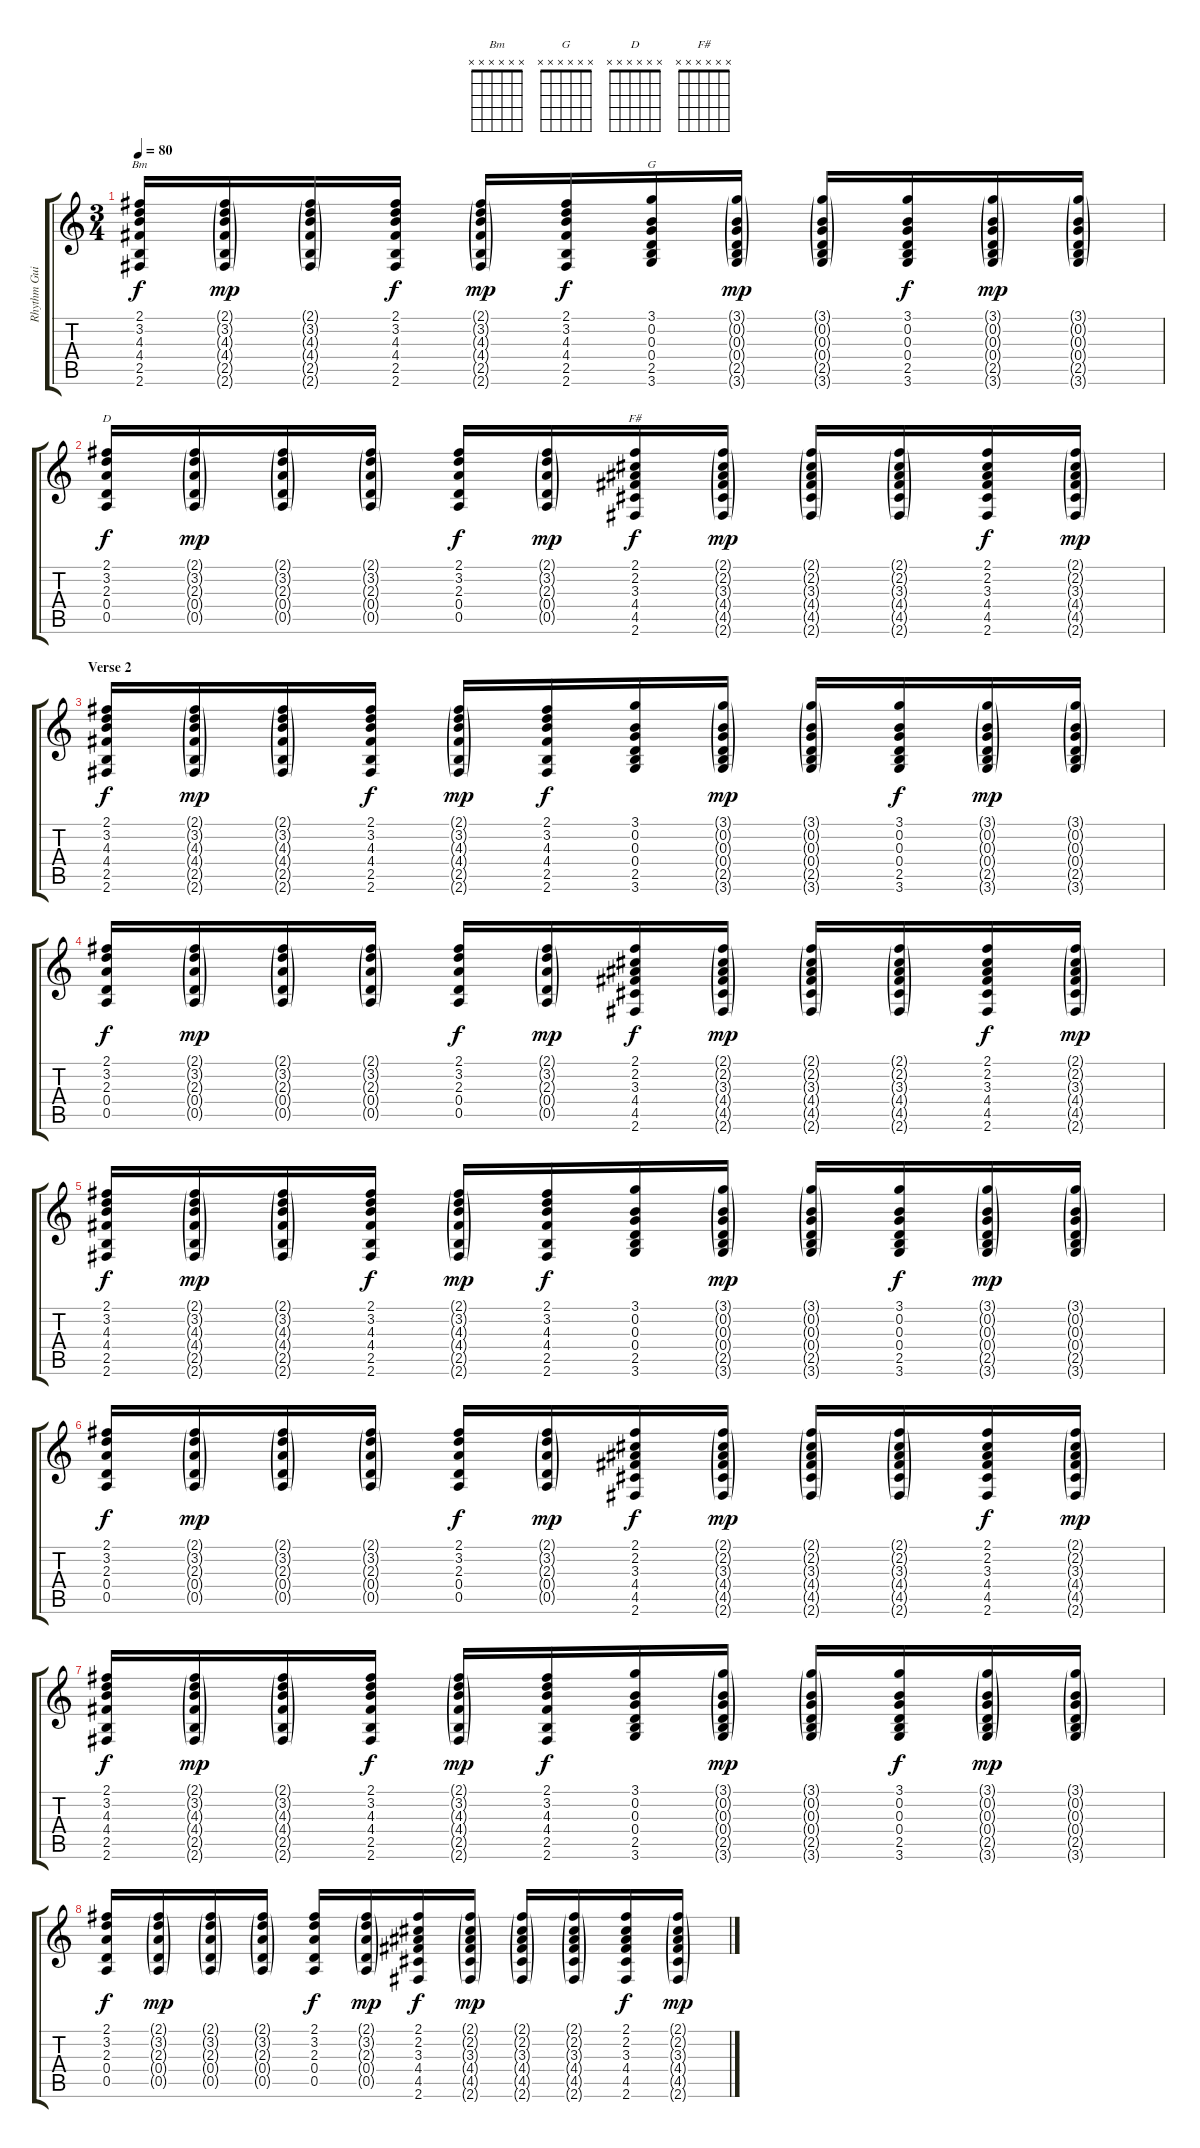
\track ("Rhythm Guitar" "Rhythm Gui") {instrument acousticguitarnylon}
\staff {score tabs}
\tuning (E4 B3 G3 D3 A2 E2) {hide}
\chord ("Bm" x x x x x x)
\chord ("G" x x x x x x)
\chord ("D" x x x x x x)
\chord ("F#" x x x x x x)
\ts (3 4)
\tempo 80
\clef g2
\ks c
(2.1 3.2 4.3 4.4 2.5 2.6).16{ch "Bm" dy f} (2.1{g} 3.2{g} 4.3{g} 4.4{g} 2.5{g} 2.6{g}).16{dy mp} (2.1{g} 3.2{g} 4.3{g} 4.4{g} 2.5{g} 2.6{g}).16 (2.1 3.2 4.3 4.4 2.5 2.6).16{dy f} (2.1{g} 3.2{g} 4.3{g} 4.4{g} 2.5{g} 2.6{g}).16{dy mp} (2.1 3.2 4.3 4.4 2.5 2.6).16{dy f} (3.1 0.2 0.3 0.4 2.5 3.6).16{ch "G"} (3.1{g} 0.2{g} 0.3{g} 0.4{g} 2.5{g} 3.6{g}).16{dy mp} (3.1{g} 0.2{g} 0.3{g} 0.4{g} 2.5{g} 3.6{g}).16 (3.1 0.2 0.3 0.4 2.5 3.6).16{dy f} (3.1{g} 0.2{g} 0.3{g} 0.4{g} 2.5{g} 3.6{g}).16{dy mp} (3.1{g} 0.2{g} 0.3{g} 0.4{g} 2.5{g} 3.6{g}).16 |
(2.1 3.2 2.3 0.4 0.5).16{ch "D" dy f} (2.1{g} 3.2{g} 2.3{g} 0.4{g} 0.5{g}).16{dy mp} (2.1{g} 3.2{g} 2.3{g} 0.4{g} 0.5{g}).16 (2.1{g} 3.2{g} 2.3{g} 0.4{g} 0.5{g}).16 (2.1 3.2 2.3 0.4 0.5).16{dy f} (2.1{g} 3.2{g} 2.3{g} 0.4{g} 0.5{g}).16{dy mp} (2.1 2.2 3.3 4.4 4.5 2.6).16{ch "F#" dy f} (2.1{g} 2.2{g} 3.3{g} 4.4{g} 4.5{g} 2.6{g}).16{dy mp} (2.1{g} 2.2{g} 3.3{g} 4.4{g} 4.5{g} 2.6{g}).16 (2.1{g} 2.2{g} 3.3{g} 4.4{g} 4.5{g} 2.6{g}).16 (2.1 2.2 3.3 4.4 4.5 2.6).16{dy f} (2.1{g} 2.2{g} 3.3{g} 4.4{g} 4.5{g} 2.6{g}).16{dy mp} |
\section ("" "Verse 2")
(2.1 3.2 4.3 4.4 2.5 2.6).16{dy f} (2.1{g} 3.2{g} 4.3{g} 4.4{g} 2.5{g} 2.6{g}).16{dy mp} (2.1{g} 3.2{g} 4.3{g} 4.4{g} 2.5{g} 2.6{g}).16 (2.1 3.2 4.3 4.4 2.5 2.6).16{dy f} (2.1{g} 3.2{g} 4.3{g} 4.4{g} 2.5{g} 2.6{g}).16{dy mp} (2.1 3.2 4.3 4.4 2.5 2.6).16{dy f} (3.1 0.2 0.3 0.4 2.5 3.6).16 (3.1{g} 0.2{g} 0.3{g} 0.4{g} 2.5{g} 3.6{g}).16{dy mp} (3.1{g} 0.2{g} 0.3{g} 0.4{g} 2.5{g} 3.6{g}).16 (3.1 0.2 0.3 0.4 2.5 3.6).16{dy f} (3.1{g} 0.2{g} 0.3{g} 0.4{g} 2.5{g} 3.6{g}).16{dy mp} (3.1{g} 0.2{g} 0.3{g} 0.4{g} 2.5{g} 3.6{g}).16 |
(2.1 3.2 2.3 0.4 0.5).16{dy f} (2.1{g} 3.2{g} 2.3{g} 0.4{g} 0.5{g}).16{dy mp} (2.1{g} 3.2{g} 2.3{g} 0.4{g} 0.5{g}).16 (2.1{g} 3.2{g} 2.3{g} 0.4{g} 0.5{g}).16 (2.1 3.2 2.3 0.4 0.5).16{dy f} (2.1{g} 3.2{g} 2.3{g} 0.4{g} 0.5{g}).16{dy mp} (2.1 2.2 3.3 4.4 4.5 2.6).16{dy f} (2.1{g} 2.2{g} 3.3{g} 4.4{g} 4.5{g} 2.6{g}).16{dy mp} (2.1{g} 2.2{g} 3.3{g} 4.4{g} 4.5{g} 2.6{g}).16 (2.1{g} 2.2{g} 3.3{g} 4.4{g} 4.5{g} 2.6{g}).16 (2.1 2.2 3.3 4.4 4.5 2.6).16{dy f} (2.1{g} 2.2{g} 3.3{g} 4.4{g} 4.5{g} 2.6{g}).16{dy mp} |
(2.1 3.2 4.3 4.4 2.5 2.6).16{dy f} (2.1{g} 3.2{g} 4.3{g} 4.4{g} 2.5{g} 2.6{g}).16{dy mp} (2.1{g} 3.2{g} 4.3{g} 4.4{g} 2.5{g} 2.6{g}).16 (2.1 3.2 4.3 4.4 2.5 2.6).16{dy f} (2.1{g} 3.2{g} 4.3{g} 4.4{g} 2.5{g} 2.6{g}).16{dy mp} (2.1 3.2 4.3 4.4 2.5 2.6).16{dy f} (3.1 0.2 0.3 0.4 2.5 3.6).16 (3.1{g} 0.2{g} 0.3{g} 0.4{g} 2.5{g} 3.6{g}).16{dy mp} (3.1{g} 0.2{g} 0.3{g} 0.4{g} 2.5{g} 3.6{g}).16 (3.1 0.2 0.3 0.4 2.5 3.6).16{dy f} (3.1{g} 0.2{g} 0.3{g} 0.4{g} 2.5{g} 3.6{g}).16{dy mp} (3.1{g} 0.2{g} 0.3{g} 0.4{g} 2.5{g} 3.6{g}).16 |
(2.1 3.2 2.3 0.4 0.5).16{dy f} (2.1{g} 3.2{g} 2.3{g} 0.4{g} 0.5{g}).16{dy mp} (2.1{g} 3.2{g} 2.3{g} 0.4{g} 0.5{g}).16 (2.1{g} 3.2{g} 2.3{g} 0.4{g} 0.5{g}).16 (2.1 3.2 2.3 0.4 0.5).16{dy f} (2.1{g} 3.2{g} 2.3{g} 0.4{g} 0.5{g}).16{dy mp} (2.1 2.2 3.3 4.4 4.5 2.6).16{dy f} (2.1{g} 2.2{g} 3.3{g} 4.4{g} 4.5{g} 2.6{g}).16{dy mp} (2.1{g} 2.2{g} 3.3{g} 4.4{g} 4.5{g} 2.6{g}).16 (2.1{g} 2.2{g} 3.3{g} 4.4{g} 4.5{g} 2.6{g}).16 (2.1 2.2 3.3 4.4 4.5 2.6).16{dy f} (2.1{g} 2.2{g} 3.3{g} 4.4{g} 4.5{g} 2.6{g}).16{dy mp} |
(2.1 3.2 4.3 4.4 2.5 2.6).16{dy f} (2.1{g} 3.2{g} 4.3{g} 4.4{g} 2.5{g} 2.6{g}).16{dy mp} (2.1{g} 3.2{g} 4.3{g} 4.4{g} 2.5{g} 2.6{g}).16 (2.1 3.2 4.3 4.4 2.5 2.6).16{dy f} (2.1{g} 3.2{g} 4.3{g} 4.4{g} 2.5{g} 2.6{g}).16{dy mp} (2.1 3.2 4.3 4.4 2.5 2.6).16{dy f} (3.1 0.2 0.3 0.4 2.5 3.6).16 (3.1{g} 0.2{g} 0.3{g} 0.4{g} 2.5{g} 3.6{g}).16{dy mp} (3.1{g} 0.2{g} 0.3{g} 0.4{g} 2.5{g} 3.6{g}).16 (3.1 0.2 0.3 0.4 2.5 3.6).16{dy f} (3.1{g} 0.2{g} 0.3{g} 0.4{g} 2.5{g} 3.6{g}).16{dy mp} (3.1{g} 0.2{g} 0.3{g} 0.4{g} 2.5{g} 3.6{g}).16 |
(2.1 3.2 2.3 0.4 0.5).16{dy f} (2.1{g} 3.2{g} 2.3{g} 0.4{g} 0.5{g}).16{dy mp} (2.1{g} 3.2{g} 2.3{g} 0.4{g} 0.5{g}).16 (2.1{g} 3.2{g} 2.3{g} 0.4{g} 0.5{g}).16 (2.1 3.2 2.3 0.4 0.5).16{dy f} (2.1{g} 3.2{g} 2.3{g} 0.4{g} 0.5{g}).16{dy mp} (2.1 2.2 3.3 4.4 4.5 2.6).16{dy f} (2.1{g} 2.2{g} 3.3{g} 4.4{g} 4.5{g} 2.6{g}).16{dy mp} (2.1{g} 2.2{g} 3.3{g} 4.4{g} 4.5{g} 2.6{g}).16 (2.1{g} 2.2{g} 3.3{g} 4.4{g} 4.5{g} 2.6{g}).16 (2.1 2.2 3.3 4.4 4.5 2.6).16{dy f} (2.1{g} 2.2{g} 3.3{g} 4.4{g} 4.5{g} 2.6{g}).16{dy mp}
